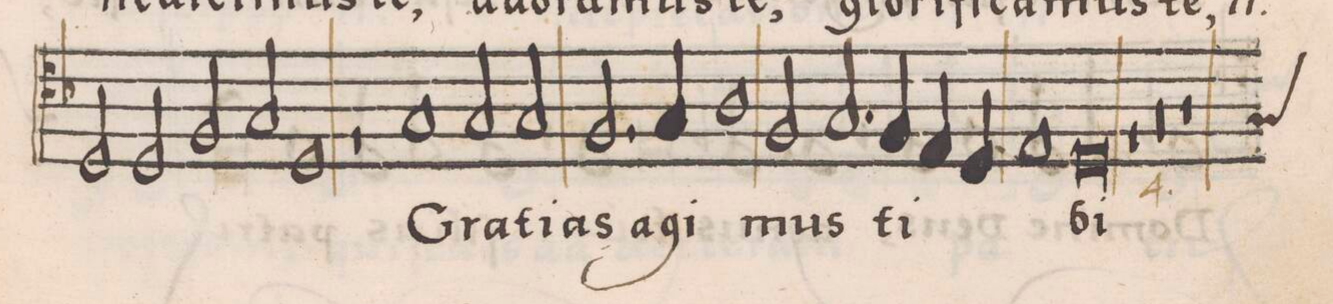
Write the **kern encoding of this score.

**kern	**text
*I"BASSVS	*
*clefC4	*
*k[b-]	*
*met(C|)	*
*M2/1	*
2D/	-ri-
2D/	-fi-
2F/	-ca-
2G/	-mus
=22-	=22-
1D/	te
*	*Xij
1r	.
=23-	=23-
1G/	Gra-
2G/	-ti-
2G/	-as
=24-	=24-
2.F/	a-
4G/	-gi-
1A\	.
=25-	=25-
2F/	-mus
2.G/	.
4F/	ti-
4E/	.
4D/	.
=26-	=26-
1E/	.
0D/	-bi
=27-	=27-
*custos:G	*
1r	.
=28-	=28-
0r	.
=29-	=29-
1r	.
*-	*-
